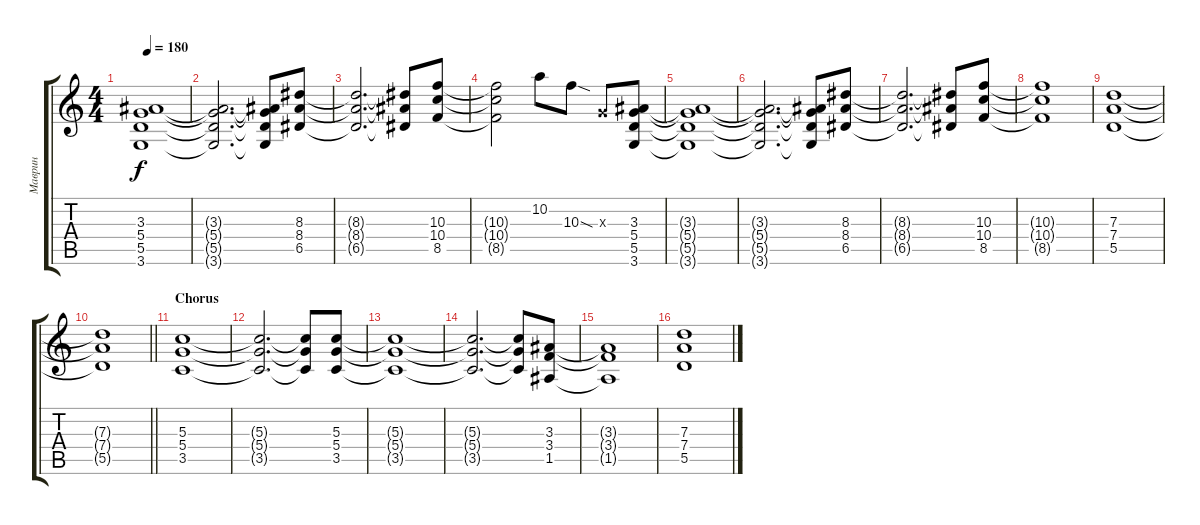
\track ("Маврин" "Маврин") {instrument overdrivenguitar}
\staff {score tabs}
\tuning (E4 B3 G3 D3 A2 E2) {hide}
\ts (4 4)
\tempo 180
\clef g2
\ks c
(3.3{t} 5.4{t} 5.5{t} 3.6{t}).1{dy f} |
(3.3{t} 5.4{t} 5.5{t} 3.6{t}).2{d} (3.3{t} 5.4{t} 5.5{t} 3.6{t}).8 (8.3 8.4 6.5).8 |
(8.3{t} 8.4{t} 6.5{t}).2{d} (8.3{t} 8.4{t} 6.5{t}).8 (10.3 10.4 8.5).8 |
(10.3{t} 10.4{t} 8.5{t}).2 10.2.8 10.3{sod}.8 0.3{x}.8 (3.3 5.4 5.5 3.6).8 |
(3.3{t} 5.4{t} 5.5{t} 3.6{t}).1 |
(3.3{t} 5.4{t} 5.5{t} 3.6{t}).2{d} (3.3{t} 5.4{t} 5.5{t} 3.6{t}).8 (8.3 8.4 6.5).8 |
(8.3{t} 8.4{t} 6.5{t}).2{d} (8.3{t} 8.4{t} 6.5{t}).8 (10.3 10.4 8.5).8 |
(10.3{t} 10.4{t} 8.5{t}).1 |
(7.3 7.4 5.5).1 |
\barLineRight lightlight
(7.3{t} 7.4{t} 5.5{t}).1 |
\section ("" "Chorus")
(5.3 5.4 3.5).1 |
(5.3{t} 5.4{t} 3.5{t}).2{d} (5.3{t} 5.4{t} 3.5{t}).8 (5.3 5.4 3.5).8 |
(5.3{t} 5.4{t} 3.5{t}).1 |
(5.3{t} 5.4{t} 3.5{t}).2{d} (5.3{t} 5.4{t} 3.5{t}).8 (3.3 3.4 1.5).8 |
(3.3{t} 3.4{t} 1.5{t}).1 |
(7.3 7.4 5.5).1
